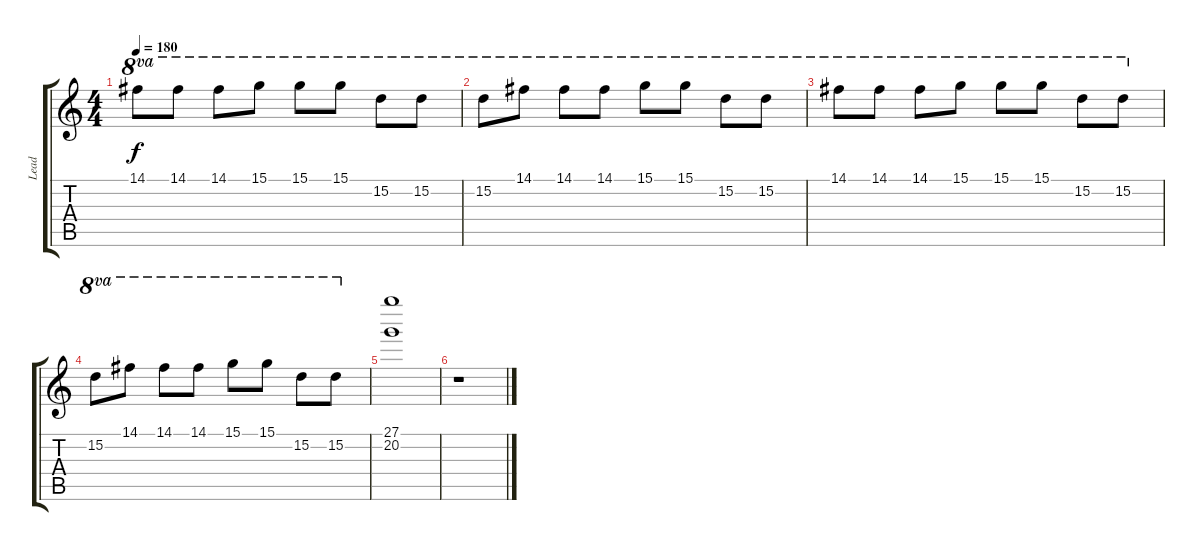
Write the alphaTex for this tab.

\track ("Lead" "Lead") {instrument distortionguitar}
\staff {score tabs}
\tuning (E4 B3 G3 D3 A2 E2) {hide}
\ts (4 4)
\tempo 180
\clef g2
\ks c
14.1.8{ot 8va dy f} 14.1.8{ot 8va} 14.1.8{ot 8va} 15.1.8{ot 8va} 15.1.8{ot 8va} 15.1.8{ot 8va} 15.2.8{ot 8va} 15.2.8{ot 8va} |
15.2.8{ot 8va} 14.1.8{ot 8va} 14.1.8{ot 8va} 14.1.8{ot 8va} 15.1.8{ot 8va} 15.1.8{ot 8va} 15.2.8{ot 8va} 15.2.8{ot 8va} |
14.1.8{ot 8va} 14.1.8{ot 8va} 14.1.8{ot 8va} 15.1.8{ot 8va} 15.1.8{ot 8va} 15.1.8{ot 8va} 15.2.8{ot 8va} 15.2.8{ot 8va} |
15.2.8{ot 8va} 14.1.8{ot 8va} 14.1.8{ot 8va} 14.1.8{ot 8va} 15.1.8{ot 8va} 15.1.8{ot 8va} 15.2.8{ot 8va} 15.2.8{ot 8va} |
(27.1 20.2).1 |
r.1
